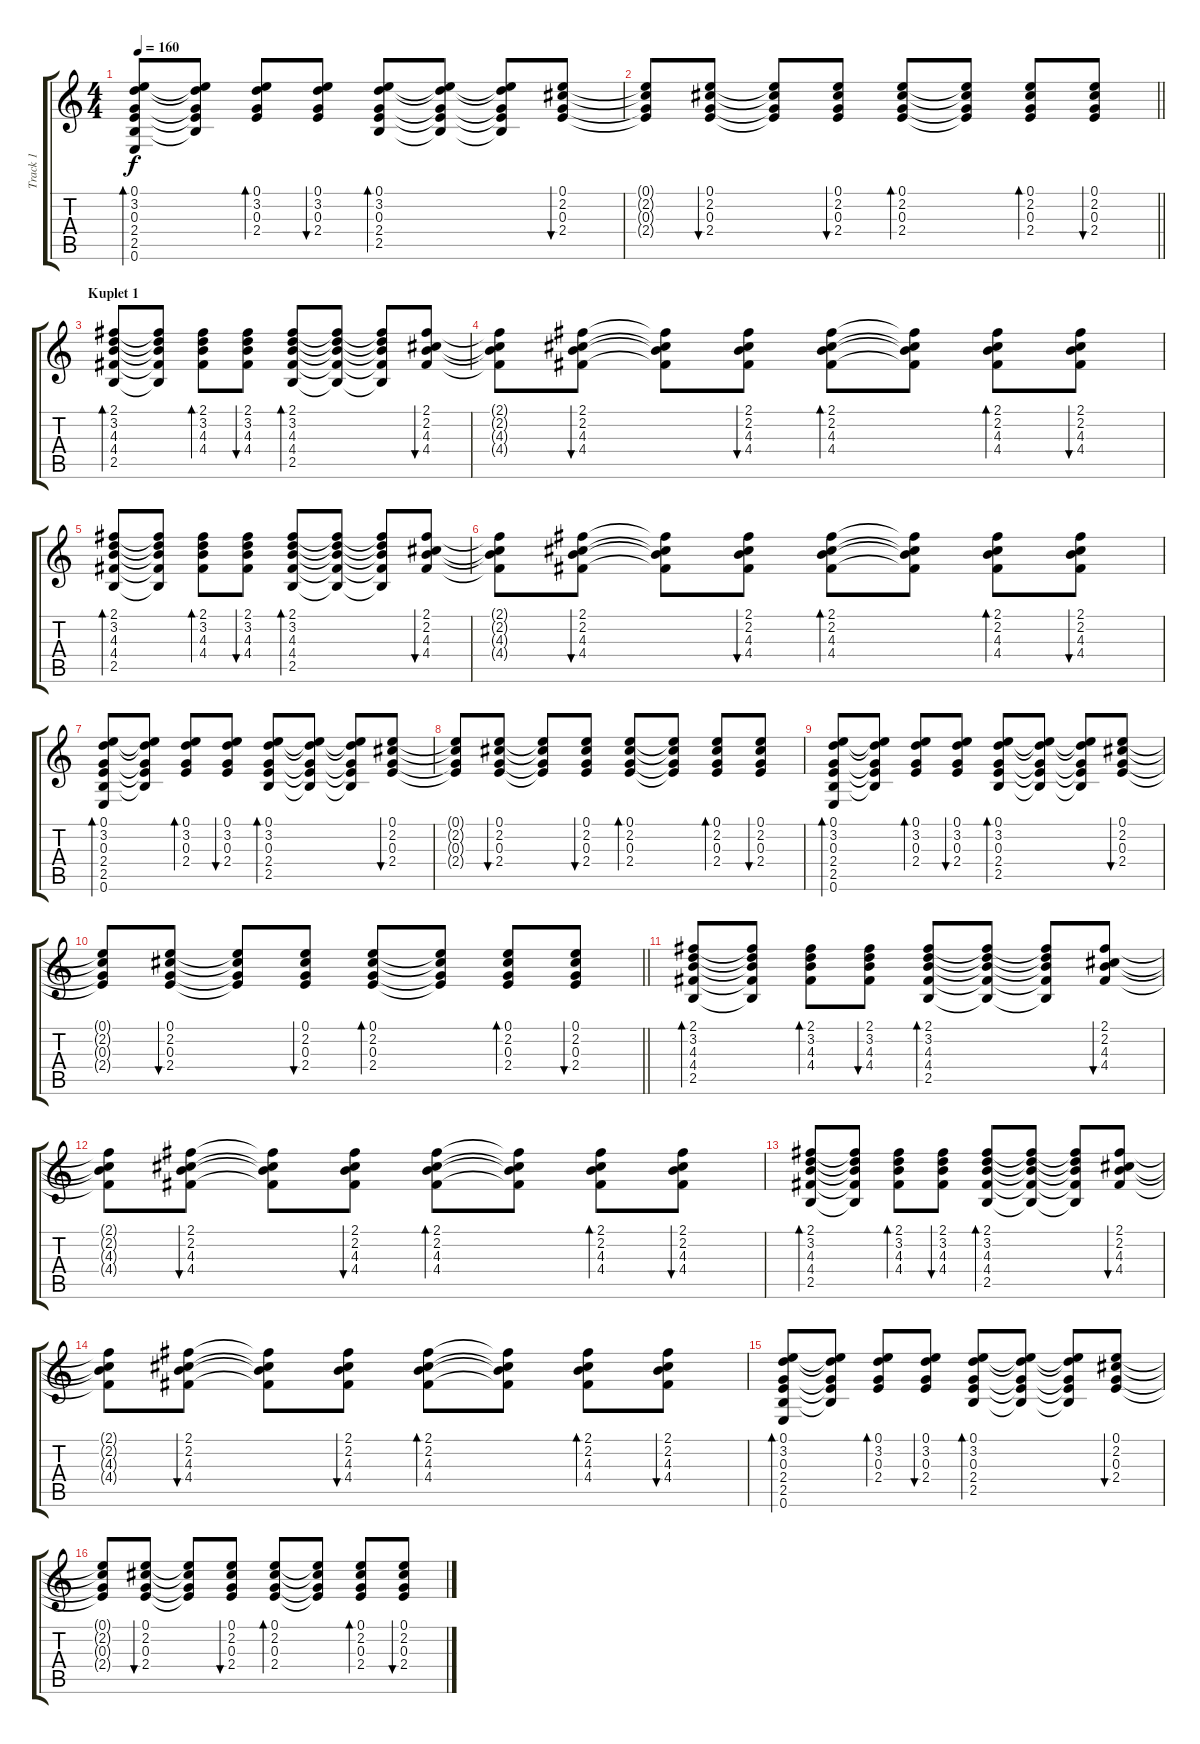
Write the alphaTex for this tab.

\track ("Track 1" "Track 1") {instrument acousticguitarsteel}
\staff {score tabs}
\tuning (E4 B3 G3 D3 A2 E2) {hide}
\ts (4 4)
\tempo 160
\clef g2
\ks c
(0.1 3.2 0.3 2.4 2.5 0.6).8{bd 60 dy f} (0.1{t} 3.2{t} 0.3{t} 2.4{t} 2.5{t}).8 (0.1 3.2 0.3 2.4).8{bd 60} (0.1 3.2 0.3 2.4).8{bu 60} (0.1 3.2 0.3 2.4 2.5).8{bd 60} (0.1{t} 3.2{t} 0.3{t} 2.4{t} 2.5{t}).8 (0.1{t} 3.2{t} 0.3{t} 2.4{t} 2.5{t}).8 (0.1 2.2 0.3 2.4).8{bu 60} |
\barLineRight lightlight
(0.1{t} 2.2{t} 0.3{t} 2.4{t}).8 (0.1 2.2 0.3 2.4).8{bu 60} (0.1{t} 2.2{t} 0.3{t} 2.4{t}).8 (0.1 2.2 0.3 2.4).8{bu 60} (0.1 2.2 0.3 2.4).8{bd 60} (0.1{t} 2.2{t} 0.3{t} 2.4{t}).8 (0.1 2.2 0.3 2.4).8{bd 60} (0.1 2.2 0.3 2.4).8{bu 60} |
\section ("" "Kuplet 1")
(2.1 3.2 4.3 4.4 2.5).8{bd 60} (2.1{t} 3.2{t} 4.3{t} 4.4{t} 2.5{t}).8 (2.1 3.2 4.3 4.4).8{bd 60} (2.1 3.2 4.3 4.4).8{bu 60} (2.1 3.2 4.3 4.4 2.5).8{bd 60} (2.1{t} 3.2{t} 4.3{t} 4.4{t} 2.5{t}).8 (2.1{t} 3.2{t} 4.3{t} 4.4{t} 2.5{t}).8 (2.1 2.2 4.3 4.4).8{bu 60} |
(2.1{t} 2.2{t} 4.3{t} 4.4{t}).8 (2.1 2.2 4.3 4.4).8{bu 60} (2.1{t} 2.2{t} 4.3{t} 4.4{t}).8 (2.1 2.2 4.3 4.4).8{bu 60} (2.1 2.2 4.3 4.4).8{bd 60} (2.1{t} 2.2{t} 4.3{t} 4.4{t}).8 (2.1 2.2 4.3 4.4).8{bd 60} (2.1 2.2 4.3 4.4).8{bu 60} |
(2.1 3.2 4.3 4.4 2.5).8{bd 60} (2.1{t} 3.2{t} 4.3{t} 4.4{t} 2.5{t}).8 (2.1 3.2 4.3 4.4).8{bd 60} (2.1 3.2 4.3 4.4).8{bu 60} (2.1 3.2 4.3 4.4 2.5).8{bd 60} (2.1{t} 3.2{t} 4.3{t} 4.4{t} 2.5{t}).8 (2.1{t} 3.2{t} 4.3{t} 4.4{t} 2.5{t}).8 (2.1 2.2 4.3 4.4).8{bu 60} |
(2.1{t} 2.2{t} 4.3{t} 4.4{t}).8 (2.1 2.2 4.3 4.4).8{bu 60} (2.1{t} 2.2{t} 4.3{t} 4.4{t}).8 (2.1 2.2 4.3 4.4).8{bu 60} (2.1 2.2 4.3 4.4).8{bd 60} (2.1{t} 2.2{t} 4.3{t} 4.4{t}).8 (2.1 2.2 4.3 4.4).8{bd 60} (2.1 2.2 4.3 4.4).8{bu 60} |
(0.1 3.2 0.3 2.4 2.5 0.6).8{bd 60} (0.1{t} 3.2{t} 0.3{t} 2.4{t} 2.5{t}).8 (0.1 3.2 0.3 2.4).8{bd 60} (0.1 3.2 0.3 2.4).8{bu 60} (0.1 3.2 0.3 2.4 2.5).8{bd 60} (0.1{t} 3.2{t} 0.3{t} 2.4{t} 2.5{t}).8 (0.1{t} 3.2{t} 0.3{t} 2.4{t} 2.5{t}).8 (0.1 2.2 0.3 2.4).8{bu 60} |
(0.1{t} 2.2{t} 0.3{t} 2.4{t}).8 (0.1 2.2 0.3 2.4).8{bu 60} (0.1{t} 2.2{t} 0.3{t} 2.4{t}).8 (0.1 2.2 0.3 2.4).8{bu 60} (0.1 2.2 0.3 2.4).8{bd 60} (0.1{t} 2.2{t} 0.3{t} 2.4{t}).8 (0.1 2.2 0.3 2.4).8{bd 60} (0.1 2.2 0.3 2.4).8{bu 60} |
(0.1 3.2 0.3 2.4 2.5 0.6).8{bd 60} (0.1{t} 3.2{t} 0.3{t} 2.4{t} 2.5{t}).8 (0.1 3.2 0.3 2.4).8{bd 60} (0.1 3.2 0.3 2.4).8{bu 60} (0.1 3.2 0.3 2.4 2.5).8{bd 60} (0.1{t} 3.2{t} 0.3{t} 2.4{t} 2.5{t}).8 (0.1{t} 3.2{t} 0.3{t} 2.4{t} 2.5{t}).8 (0.1 2.2 0.3 2.4).8{bu 60} |
\barLineRight lightlight
(0.1{t} 2.2{t} 0.3{t} 2.4{t}).8 (0.1 2.2 0.3 2.4).8{bu 60} (0.1{t} 2.2{t} 0.3{t} 2.4{t}).8 (0.1 2.2 0.3 2.4).8{bu 60} (0.1 2.2 0.3 2.4).8{bd 60} (0.1{t} 2.2{t} 0.3{t} 2.4{t}).8 (0.1 2.2 0.3 2.4).8{bd 60} (0.1 2.2 0.3 2.4).8{bu 60} |
(2.1 3.2 4.3 4.4 2.5).8{bd 60} (2.1{t} 3.2{t} 4.3{t} 4.4{t} 2.5{t}).8 (2.1 3.2 4.3 4.4).8{bd 60} (2.1 3.2 4.3 4.4).8{bu 60} (2.1 3.2 4.3 4.4 2.5).8{bd 60} (2.1{t} 3.2{t} 4.3{t} 4.4{t} 2.5{t}).8 (2.1{t} 3.2{t} 4.3{t} 4.4{t} 2.5{t}).8 (2.1 2.2 4.3 4.4).8{bu 60} |
(2.1{t} 2.2{t} 4.3{t} 4.4{t}).8 (2.1 2.2 4.3 4.4).8{bu 60} (2.1{t} 2.2{t} 4.3{t} 4.4{t}).8 (2.1 2.2 4.3 4.4).8{bu 60} (2.1 2.2 4.3 4.4).8{bd 60} (2.1{t} 2.2{t} 4.3{t} 4.4{t}).8 (2.1 2.2 4.3 4.4).8{bd 60} (2.1 2.2 4.3 4.4).8{bu 60} |
(2.1 3.2 4.3 4.4 2.5).8{bd 60} (2.1{t} 3.2{t} 4.3{t} 4.4{t} 2.5{t}).8 (2.1 3.2 4.3 4.4).8{bd 60} (2.1 3.2 4.3 4.4).8{bu 60} (2.1 3.2 4.3 4.4 2.5).8{bd 60} (2.1{t} 3.2{t} 4.3{t} 4.4{t} 2.5{t}).8 (2.1{t} 3.2{t} 4.3{t} 4.4{t} 2.5{t}).8 (2.1 2.2 4.3 4.4).8{bu 60} |
(2.1{t} 2.2{t} 4.3{t} 4.4{t}).8 (2.1 2.2 4.3 4.4).8{bu 60} (2.1{t} 2.2{t} 4.3{t} 4.4{t}).8 (2.1 2.2 4.3 4.4).8{bu 60} (2.1 2.2 4.3 4.4).8{bd 60} (2.1{t} 2.2{t} 4.3{t} 4.4{t}).8 (2.1 2.2 4.3 4.4).8{bd 60} (2.1 2.2 4.3 4.4).8{bu 60} |
(0.1 3.2 0.3 2.4 2.5 0.6).8{bd 60} (0.1{t} 3.2{t} 0.3{t} 2.4{t} 2.5{t}).8 (0.1 3.2 0.3 2.4).8{bd 60} (0.1 3.2 0.3 2.4).8{bu 60} (0.1 3.2 0.3 2.4 2.5).8{bd 60} (0.1{t} 3.2{t} 0.3{t} 2.4{t} 2.5{t}).8 (0.1{t} 3.2{t} 0.3{t} 2.4{t} 2.5{t}).8 (0.1 2.2 0.3 2.4).8{bu 60} |
(0.1{t} 2.2{t} 0.3{t} 2.4{t}).8 (0.1 2.2 0.3 2.4).8{bu 60} (0.1{t} 2.2{t} 0.3{t} 2.4{t}).8 (0.1 2.2 0.3 2.4).8{bu 60} (0.1 2.2 0.3 2.4).8{bd 60} (0.1{t} 2.2{t} 0.3{t} 2.4{t}).8 (0.1 2.2 0.3 2.4).8{bd 60} (0.1 2.2 0.3 2.4).8{bu 60}
